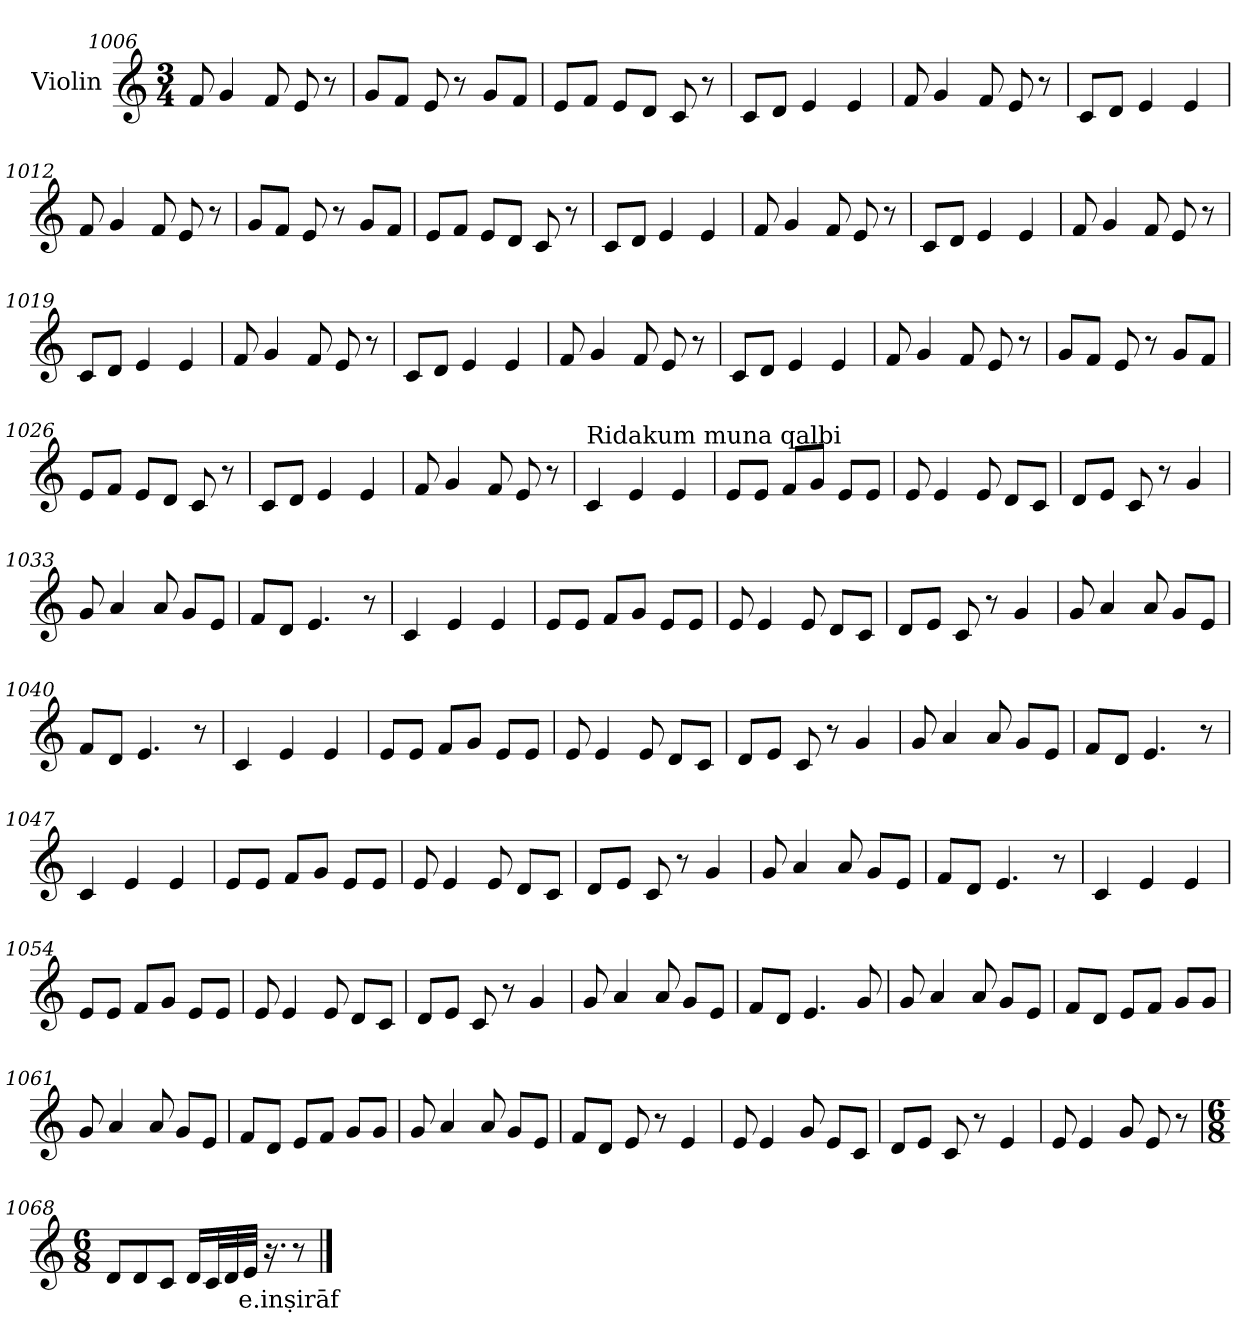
**kern	**text
*part1	*part1
*staff1	*staff1
*I"Violin	*
*clefG2	*
*k[]	*
*M3/4	*
=1006	=1006
8f/	.
4g/	.
8f/	.
8e/	.
8r	.
=1007	=1007
8g/L	.
8f/J	.
8e/	.
8r	.
8g/L	.
8f/J	.
!!LO:LB:g=z
=1008	=1008
8e/L	.
8f/J	.
8e/L	.
8d/J	.
8c/	.
8r	.
=1009	=1009
8c/L	.
8d/J	.
4e/	.
4e/	.
=1010	=1010
8f/	.
4g/	.
8f/	.
8e/	.
8r	.
=1011	=1011
8c/L	.
8d/J	.
4e/	.
4e/	.
=1012	=1012
8f/	.
4g/	.
8f/	.
8e/	.
8r	.
=1013	=1013
8g/L	.
8f/J	.
8e/	.
8r	.
8g/L	.
8f/J	.
!!LO:LB:g=z
=1014	=1014
8e/L	.
8f/J	.
8e/L	.
8d/J	.
8c/	.
8r	.
=1015	=1015
8c/L	.
8d/J	.
4e/	.
4e/	.
=1016	=1016
8f/	.
4g/	.
8f/	.
8e/	.
8r	.
=1017	=1017
8c/L	.
8d/J	.
4e/	.
4e/	.
=1018	=1018
8f/	.
4g/	.
8f/	.
8e/	.
8r	.
=1019	=1019
8c/L	.
8d/J	.
4e/	.
4e/	.
!!LO:PB:g=z
=1020	=1020
8f/	.
4g/	.
8f/	.
8e/	.
8r	.
=1021	=1021
8c/L	.
8d/J	.
4e/	.
4e/	.
=1022	=1022
8f/	.
4g/	.
8f/	.
8e/	.
8r	.
=1023	=1023
8c/L	.
8d/J	.
4e/	.
4e/	.
=1024	=1024
8f/	.
4g/	.
8f/	.
8e/	.
8r	.
=1025	=1025
8g/L	.
8f/J	.
8e/	.
8r	.
8g/L	.
8f/J	.
!!LO:LB:g=z
=1026	=1026
8e/L	.
8f/J	.
8e/L	.
8d/J	.
8c/	.
8r	.
=1027	=1027
8c/L	.
8d/J	.
4e/	.
4e/	.
=1028	=1028
8f/	.
4g/	.
8f/	.
8e/	.
8r	.
=1029	=1029
*MM120	*
!LO:TX:a:t=Ridakum muna qalbi	!
4c/	.
4e/	.
4e/	.
=1030	=1030
8e/L	.
8e/J	.
8f/L	.
8g/J	.
8e/L	.
8e/J	.
=1031	=1031
8e/	.
4e/	.
8e/	.
8d/L	.
8c/J	.
!!LO:LB:g=z
=1032	=1032
8d/L	.
8e/J	.
8c/	.
8r	.
4g/	.
=1033	=1033
8g/	.
4a/	.
8a/	.
8g/L	.
8e/J	.
=1034	=1034
8f/L	.
8d/J	.
4.e/	.
8r	.
=1035	=1035
4c/	.
4e/	.
4e/	.
=1036	=1036
8e/L	.
8e/J	.
8f/L	.
8g/J	.
8e/L	.
8e/J	.
=1037	=1037
8e/	.
4e/	.
8e/	.
8d/L	.
8c/J	.
!!LO:LB:g=z
=1038	=1038
8d/L	.
8e/J	.
8c/	.
8r	.
4g/	.
=1039	=1039
8g/	.
4a/	.
8a/	.
8g/L	.
8e/J	.
=1040	=1040
8f/L	.
8d/J	.
4.e/	.
8r	.
=1041	=1041
4c/	.
4e/	.
4e/	.
=1042	=1042
8e/L	.
8e/J	.
8f/L	.
8g/J	.
8e/L	.
8e/J	.
=1043	=1043
8e/	.
4e/	.
8e/	.
8d/L	.
8c/J	.
!!LO:LB:g=z
=1044	=1044
8d/L	.
8e/J	.
8c/	.
8r	.
4g/	.
=1045	=1045
8g/	.
4a/	.
8a/	.
8g/L	.
8e/J	.
=1046	=1046
8f/L	.
8d/J	.
4.e/	.
8r	.
=1047	=1047
4c/	.
4e/	.
4e/	.
=1048	=1048
8e/L	.
8e/J	.
8f/L	.
8g/J	.
8e/L	.
8e/J	.
=1049	=1049
8e/	.
4e/	.
8e/	.
8d/L	.
8c/J	.
!!LO:LB:g=z
=1050	=1050
8d/L	.
8e/J	.
8c/	.
8r	.
4g/	.
=1051	=1051
8g/	.
4a/	.
8a/	.
8g/L	.
8e/J	.
=1052	=1052
8f/L	.
8d/J	.
4.e/	.
8r	.
=1053	=1053
4c/	.
4e/	.
4e/	.
=1054	=1054
8e/L	.
8e/J	.
8f/L	.
8g/J	.
8e/L	.
8e/J	.
=1055	=1055
8e/	.
4e/	.
8e/	.
8d/L	.
8c/J	.
!!LO:LB:g=z
=1056	=1056
8d/L	.
8e/J	.
8c/	.
8r	.
4g/	.
=1057	=1057
8g/	.
4a/	.
8a/	.
8g/L	.
8e/J	.
=1058	=1058
8f/L	.
8d/J	.
4.e/	.
8g/	.
=1059	=1059
8g/	.
4a/	.
8a/	.
8g/L	.
8e/J	.
=1060	=1060
8f/L	.
8d/J	.
8e/L	.
8f/J	.
8g/L	.
8g/J	.
=1061	=1061
8g/	.
4a/	.
8a/	.
8g/L	.
8e/J	.
!!LO:LB:g=z
=1062	=1062
8f/L	.
8d/J	.
8e/L	.
8f/J	.
8g/L	.
8g/J	.
=1063	=1063
8g/	.
4a/	.
8a/	.
8g/L	.
8e/J	.
=1064	=1064
8f/L	.
8d/J	.
8e/	.
8r	.
4e/	.
=1065	=1065
8e/	.
4e/	.
8g/	.
8e/L	.
8c/J	.
=1066	=1066
8d/L	.
8e/J	.
8c/	.
8r	.
4e/	.
=1067	=1067
8e/	.
4e/	.
8g/	.
8e/	.
8r	.
!!LO:PB:g=z
=1068	=1068
*M6/8	*
*MM40	*
8d/L	.
8d/	.
8c/J	.
16d/LL	.
32c/L	.
32d/	.
!	!LO:LY:b
32e/JJJ	e.inṣirāf
16.r	.
8r	.
==	==
*-	*-
